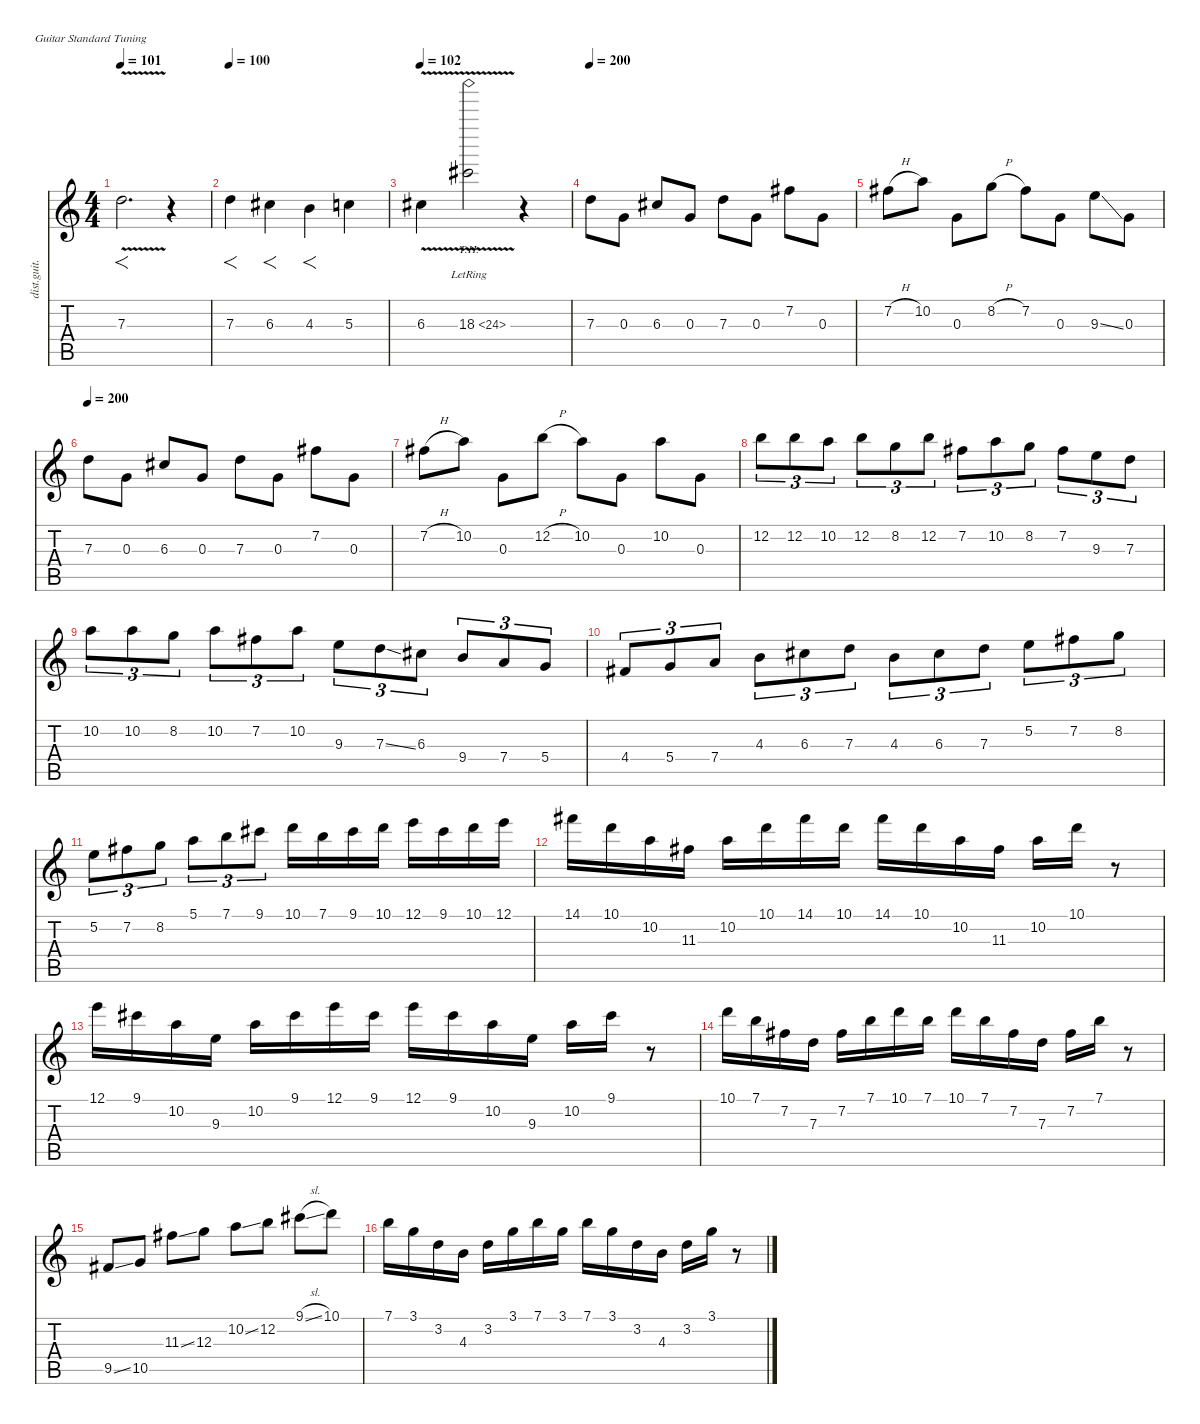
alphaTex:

\defaultSystemsLayout 4
\hideDynamics
\bracketExtendMode nobrackets
\track ("Guitar Player" "dist.guit.") {instrument distortionguitar}
\staff {score tabs}
\tuning (E4 B3 G3 D3 A2 E2)
\ts (4 4)
\tempo 101
\clef g2
\ks c
7.3{v}.2{f d dy f beam Down} r.4{beam Down} |
\tempo 100
7.3.4{f beam Down} 6.3{acc #}.4{f beam Down} 4.3.4{f beam Down} 5.3.4{beam Down} |
\tempo 102
6.3{v acc #}.4{beam Down} 18.3{th 6 v lr acc #}.2{beam Down} r.4{beam Down} |
\tempo 200
7.3.8{beam Down} 0.3.8{beam Down} 6.3{acc #}.8{beam Up} 0.3.8{beam Up} 7.3.8{beam Down} 0.3.8{beam Down} 7.2{acc #}.8{beam Down} 0.3.8{beam Down} |
7.2{h acc #}.8{beam Down} 10.2.8{beam Down} 0.3.8{beam Down} 8.2{h}.8{beam Down} 7.2{acc #}.8{beam Down} 0.3.8{beam Down} 9.3{ss}.8{beam Down} 0.3.8{beam Down} |
\tempo 200
7.3.8{beam Down} 0.3.8{beam Down} 6.3{acc #}.8{beam Up} 0.3.8{beam Up} 7.3.8{beam Down} 0.3.8{beam Down} 7.2{acc #}.8{beam Down} 0.3.8{beam Down} |
7.2{h acc #}.8{beam Down} 10.2.8{beam Down} 0.3.8{beam Down} 12.2{h}.8{beam Down} 10.2.8{beam Down} 0.3.8{beam Down} 10.2.8{beam Down} 0.3.8{beam Down} |
12.2.8{tu (3 2) beam Down} 12.2.8{tu (3 2) beam Down} 10.2.8{tu (3 2) beam Down} 12.2.8{tu (3 2) beam Down} 8.2.8{tu (3 2) beam Down} 12.2.8{tu (3 2) beam Down} 7.2{acc #}.8{tu (3 2) beam Down} 10.2.8{tu (3 2) beam Down} 8.2.8{tu (3 2) beam Down} 7.2{acc #}.8{tu (3 2) beam Down} 9.3.8{tu (3 2) beam Down} 7.3.8{tu (3 2) beam Down} |
10.2.8{tu (3 2) beam Down} 10.2.8{tu (3 2) beam Down} 8.2.8{tu (3 2) beam Down} 10.2.8{tu (3 2) beam Down} 7.2{acc #}.8{tu (3 2) beam Down} 10.2.8{tu (3 2) beam Down} 9.3.8{tu (3 2) beam Down} 7.3{ss}.8{tu (3 2) beam Down} 6.3{acc #}.8{tu (3 2) beam Down} 9.4.8{tu (3 2) beam Up} 7.4.8{tu (3 2) beam Up} 5.4.8{tu (3 2) beam Up} |
4.4{acc #}.8{tu (3 2) beam Up} 5.4.8{tu (3 2) beam Up} 7.4.8{tu (3 2) beam Up} 4.3.8{tu (3 2) beam Down} 6.3{acc #}.8{tu (3 2) beam Down} 7.3.8{tu (3 2) beam Down} 4.3.8{tu (3 2) beam Down} 6.3{acc #}.8{tu (3 2) beam Down} 7.3.8{tu (3 2) beam Down} 5.2.8{tu (3 2) beam Down} 7.2{acc #}.8{tu (3 2) beam Down} 8.2.8{tu (3 2) beam Down} |
5.2.8{tu (3 2) beam Down} 7.2{acc #}.8{tu (3 2) beam Down} 8.2.8{tu (3 2) beam Down} 5.1.8{tu (3 2) beam Down} 7.1.8{tu (3 2) beam Down} 9.1{acc #}.8{tu (3 2) beam Down} 10.1.16{beam Down} 7.1.16{beam Down} 9.1{acc #}.16{beam Down} 10.1.16{beam Down} 12.1.16{beam Down} 9.1{acc #}.16{beam Down} 10.1.16{beam Down} 12.1.16{beam Down} |
14.1{acc #}.16{beam Down} 10.1.16{beam Down} 10.2.16{beam Down} 11.3{acc #}.16{beam Down} 10.2.16{beam Down} 10.1.16{beam Down} 14.1{acc #}.16{beam Down} 10.1.16{beam Down} 14.1{acc #}.16{beam Down} 10.1.16{beam Down} 10.2.16{beam Down} 11.3{acc #}.16{beam Down} 10.2.16{beam Down} 10.1.16{beam Down} r.8{beam Down} |
12.1.16{beam Down} 9.1{acc #}.16{beam Down} 10.2.16{beam Down} 9.3.16{beam Down} 10.2.16{beam Down} 9.1{acc #}.16{beam Down} 12.1.16{beam Down} 9.1{acc #}.16{beam Down} 12.1.16{beam Down} 9.1{acc #}.16{beam Down} 10.2.16{beam Down} 9.3.16{beam Down} 10.2.16{beam Down} 9.1{acc #}.16{beam Down} r.8{beam Down} |
10.1.16{beam Down} 7.1.16{beam Down} 7.2{acc #}.16{beam Down} 7.3.16{beam Down} 7.2{acc #}.16{beam Down} 7.1.16{beam Down} 10.1.16{beam Down} 7.1.16{beam Down} 10.1.16{beam Down} 7.1.16{beam Down} 7.2{acc #}.16{beam Down} 7.3.16{beam Down} 7.2{acc #}.16{beam Down} 7.1.16{beam Down} r.8{beam Down} |
9.5{ss acc #}.8{beam Up} 10.5.8{beam Up} 11.3{ss acc #}.8{beam Down} 12.3.8{beam Down} 10.2{ss}.8{beam Down} 12.2.8{beam Down} 9.1{sl acc #}.8{beam Down} 10.1.8{beam Down} |
7.1.16{beam Down} 3.1.16{beam Down} 3.2.16{beam Down} 4.3.16{beam Down} 3.2.16{beam Down} 3.1.16{beam Down} 7.1.16{beam Down} 3.1.16{beam Down} 7.1.16{beam Down} 3.1.16{beam Down} 3.2.16{beam Down} 4.3.16{beam Down} 3.2.16{beam Down} 3.1.16{beam Down} r.8{beam Down}
